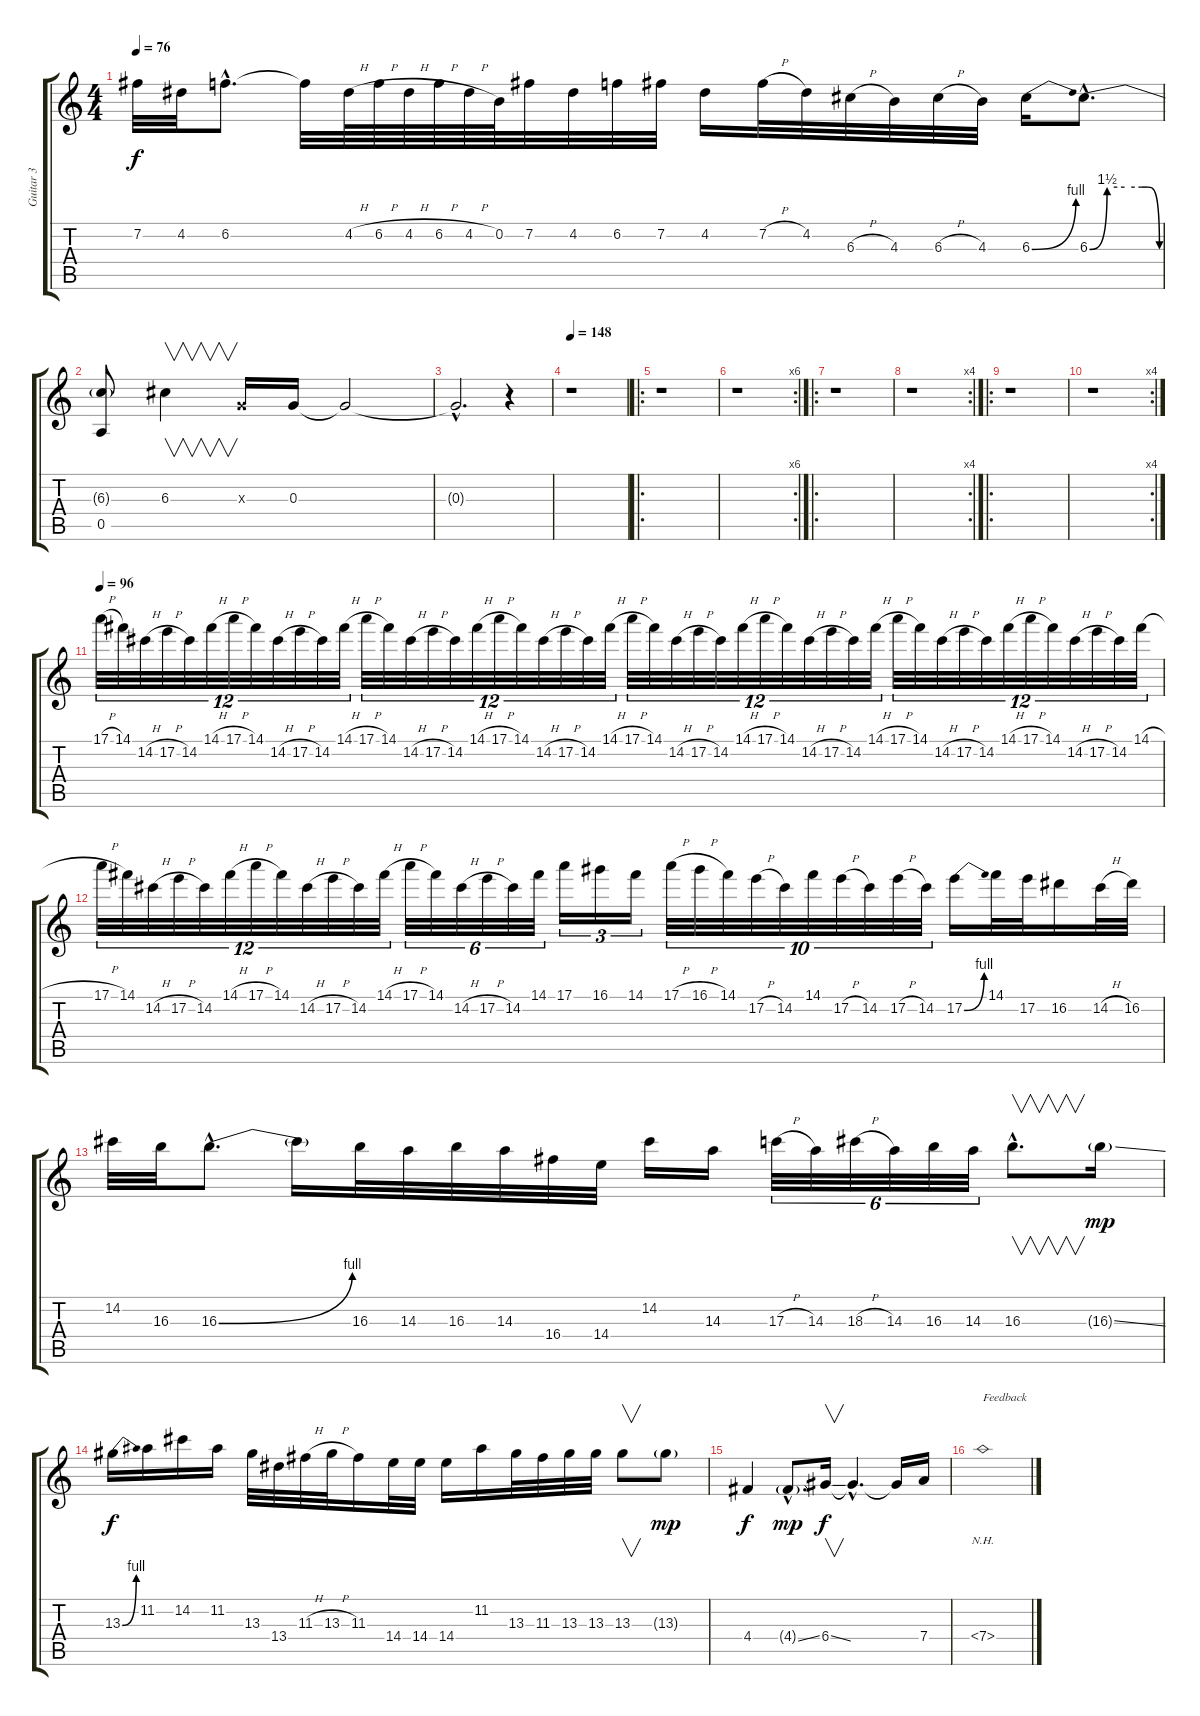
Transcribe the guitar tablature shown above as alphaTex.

\track ("Guitar 3" "Guitar 3") {instrument distortionguitar}
\staff {score tabs}
\tuning (E4 B3 G3 D3 A2 E2) {hide}
\ts (4 4)
\tempo 76
\clef g2
\ks c
7.2.32{dy f} 4.2.32 6.2{hac}.8{d} 6.2{t}.32 4.2{h}.64 6.2{h}.64 4.2{h}.64 6.2{h}.64 4.2{h}.64 0.2.64 7.2.32 4.2.32 6.2.32 7.2.32 4.2.16 7.2{h}.32 4.2.32 6.3{h}.32 4.3.32 6.3{h}.32 4.3.32 6.3{be (bend 0 0 60 4)}.16 6.3{be (custom 0 0 15 6 30 6 45 6 50 6 60 0) hac}.8{d} |
(6.3{t} 0.5{t}).8 6.3.4{v} 0.3{x}.16 0.3.16 0.3{t}.2 |
0.3{hac t}.2{d} r.4 |
\tempo 148
r.1 |
\ro
r.1 |
\rc 6
r.1 |
\ro
r.1 |
\rc 4
r.1 |
\ro
r.1 |
\rc 4
r.1 |
\tempo 96
17.1{h}.32{tu (12 8)} 14.1.32{tu (12 8)} 14.2{h}.32{tu (12 8)} 17.2{h}.32{tu (12 8)} 14.2.32{tu (12 8)} 14.1{h}.32{tu (12 8)} 17.1{h}.32{tu (12 8)} 14.1.32{tu (12 8)} 14.2{h}.32{tu (12 8)} 17.2{h}.32{tu (12 8)} 14.2.32{tu (12 8)} 14.1{h}.32{tu (12 8)} 17.1{h}.32{tu (12 8)} 14.1.32{tu (12 8)} 14.2{h}.32{tu (12 8)} 17.2{h}.32{tu (12 8)} 14.2.32{tu (12 8)} 14.1{h}.32{tu (12 8)} 17.1{h}.32{tu (12 8)} 14.1.32{tu (12 8)} 14.2{h}.32{tu (12 8)} 17.2{h}.32{tu (12 8)} 14.2.32{tu (12 8)} 14.1{h}.32{tu (12 8)} 17.1{h}.32{tu (12 8)} 14.1.32{tu (12 8)} 14.2{h}.32{tu (12 8)} 17.2{h}.32{tu (12 8)} 14.2.32{tu (12 8)} 14.1{h}.32{tu (12 8)} 17.1{h}.32{tu (12 8)} 14.1.32{tu (12 8)} 14.2{h}.32{tu (12 8)} 17.2{h}.32{tu (12 8)} 14.2.32{tu (12 8)} 14.1{h}.32{tu (12 8)} 17.1{h}.32{tu (12 8)} 14.1.32{tu (12 8)} 14.2{h}.32{tu (12 8)} 17.2{h}.32{tu (12 8)} 14.2.32{tu (12 8)} 14.1{h}.32{tu (12 8)} 17.1{h}.32{tu (12 8)} 14.1.32{tu (12 8)} 14.2{h}.32{tu (12 8)} 17.2{h}.32{tu (12 8)} 14.2.32{tu (12 8)} 14.1{h}.32{tu (12 8)} |
17.1{h}.32{tu (12 8)} 14.1.32{tu (12 8)} 14.2{h}.32{tu (12 8)} 17.2{h}.32{tu (12 8)} 14.2.32{tu (12 8)} 14.1{h}.32{tu (12 8)} 17.1{h}.32{tu (12 8)} 14.1.32{tu (12 8)} 14.2{h}.32{tu (12 8)} 17.2{h}.32{tu (12 8)} 14.2.32{tu (12 8)} 14.1{h}.32{tu (12 8)} 17.1{h}.32{tu (6 4)} 14.1.32{tu (6 4)} 14.2{h}.32{tu (6 4)} 17.2{h}.32{tu (6 4)} 14.2.32{tu (6 4)} 14.1.32{tu (6 4)} 17.1.16{tu (3 2)} 16.1.16{tu (3 2)} 14.1.16{tu (3 2)} 17.1{h}.32{tu (10 8)} 16.1{h}.32{tu (10 8)} 14.1.32{tu (10 8)} 17.2{h}.32{tu (10 8)} 14.2.32{tu (10 8)} 14.1.32{tu (10 8)} 17.2{h}.32{tu (10 8)} 14.2.32{tu (10 8)} 17.2{h}.32{tu (10 8)} 14.2.32{tu (10 8)} 17.2{be (bend 0 0 60 4)}.16 14.1.32 17.2.32 16.2.16 14.2{h}.32 16.2.32 |
14.2.32 16.3.32 16.3{be (bend 0 0 60 4) hac}.8{d} 16.3{t}.16 16.3.32 14.3.32 16.3.32 14.3.32 16.4.32 14.4.32 14.2.16 14.3.16 17.3{h}.32{tu (6 4)} 14.3.32{tu (6 4)} 18.3{h}.32{tu (6 4)} 14.3.32{tu (6 4)} 16.3.32{tu (6 4)} 14.3.32{tu (6 4)} 16.3{hac}.8{v d} 16.3{ss g}.16{dy mp} |
13.3{be (bend 0 0 60 4)}.16{dy f} 11.2.16 14.2.16 11.2.16 13.3.32 13.4.32 11.3{h}.32 13.3{h}.32 11.3.16 14.4.32 14.4.32 14.4.16 11.2.16 13.3.32 11.3.32 13.3.32 13.3.32 13.3.8{v} 13.3{g}.8{dy mp} |
4.4.4{dy f} 4.4{ss g hac}.8{d dy mp} 6.4{ss}.16{v dy f} 6.4{hac t}.4{d} 6.4{t}.16 7.4.16 |
7.4{nh}.1{txt "Feedback"}
